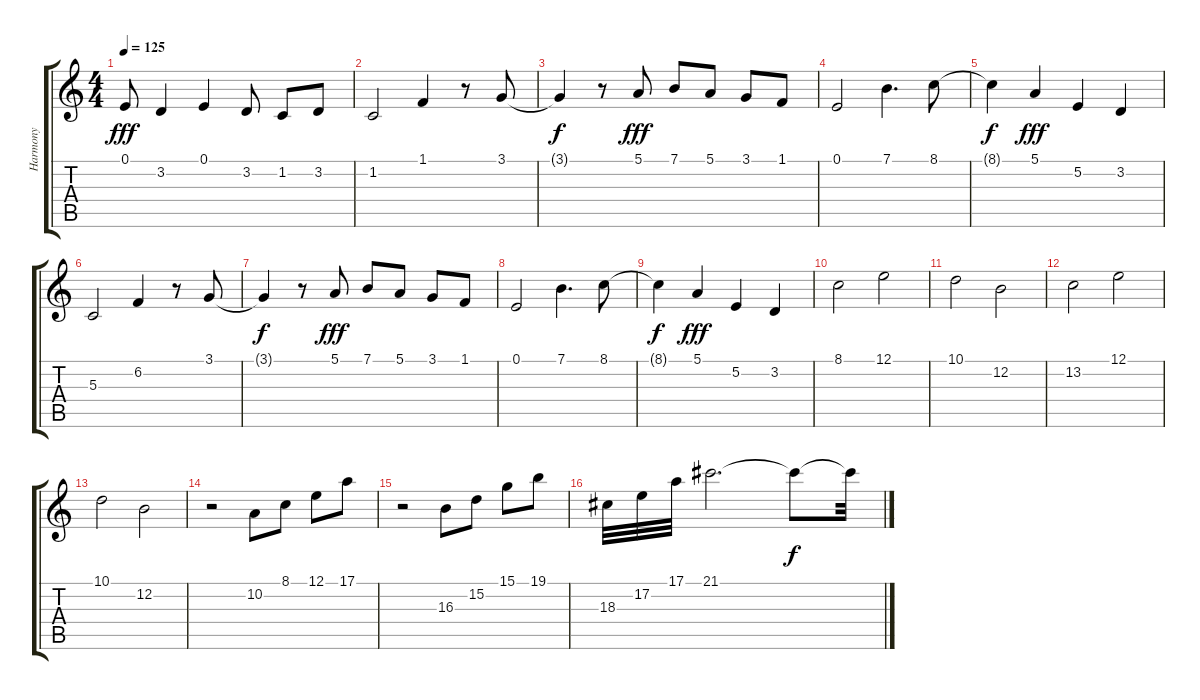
\track ("Harmony" "Harmony") {instrument electricgrandpiano}
\staff {score tabs}
\tuning (E4 B3 G3 D3 A2 E2) {hide}
\ts (4 4)
\tempo 125
\clef g2
\ks c
0.1.8{dy fff} 3.2.4 0.1.4 3.2.8 1.2.8 3.2.8 |
1.2.2 1.1.4 r.8 3.1.8 |
3.1{t}.4{dy f} r.8 5.1.8{dy fff} 7.1.8 5.1.8 3.1.8 1.1.8 |
0.1.2 7.1.4{d} 8.1.8 |
8.1{t}.4{dy f} 5.1.4{dy fff} 5.2.4 3.2.4 |
5.3.2 6.2.4 r.8 3.1.8 |
3.1{t}.4{dy f} r.8 5.1.8{dy fff} 7.1.8 5.1.8 3.1.8 1.1.8 |
0.1.2 7.1.4{d} 8.1.8 |
8.1{t}.4{dy f} 5.1.4{dy fff} 5.2.4 3.2.4 |
8.1.2 12.1.2 |
10.1.2 12.2.2 |
13.2.2 12.1.2 |
10.1.2 12.2.2 |
r.2 10.2.8 8.1.8 12.1.8 17.1.8 |
r.2 16.3.8 15.2.8 15.1.8 19.1.8 |
18.3.32 17.2.32 17.1.32 21.1.2{d} 21.1{t}.8{dy f} 21.1{t}.32
